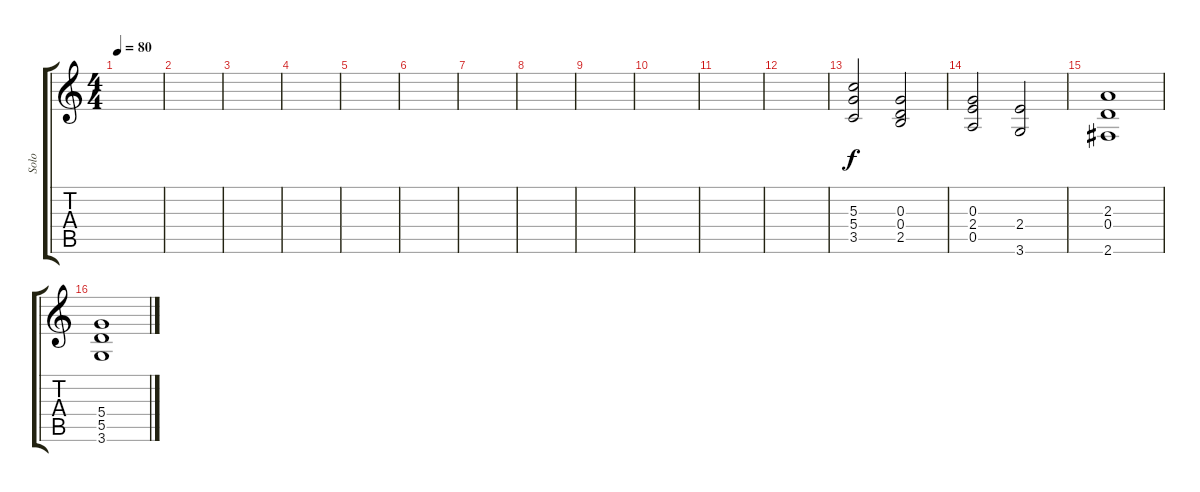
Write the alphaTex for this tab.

\track ("Solo" "Solo") {instrument overdrivenguitar}
\staff {score tabs}
\tuning (E4 B3 G3 D3 A2 E2) {hide}
\ts (4 4)
\tempo 80
\clef g2
\ks c
|
|
|
|
|
|
|
|
|
|
|
|
(5.3 5.4 3.5).2 (0.3 0.4 2.5).2 |
(0.3 2.4 0.5).2 (2.4 3.6).2 |
(2.3 0.4 2.6).1 |
(5.4 5.5 3.6).1
